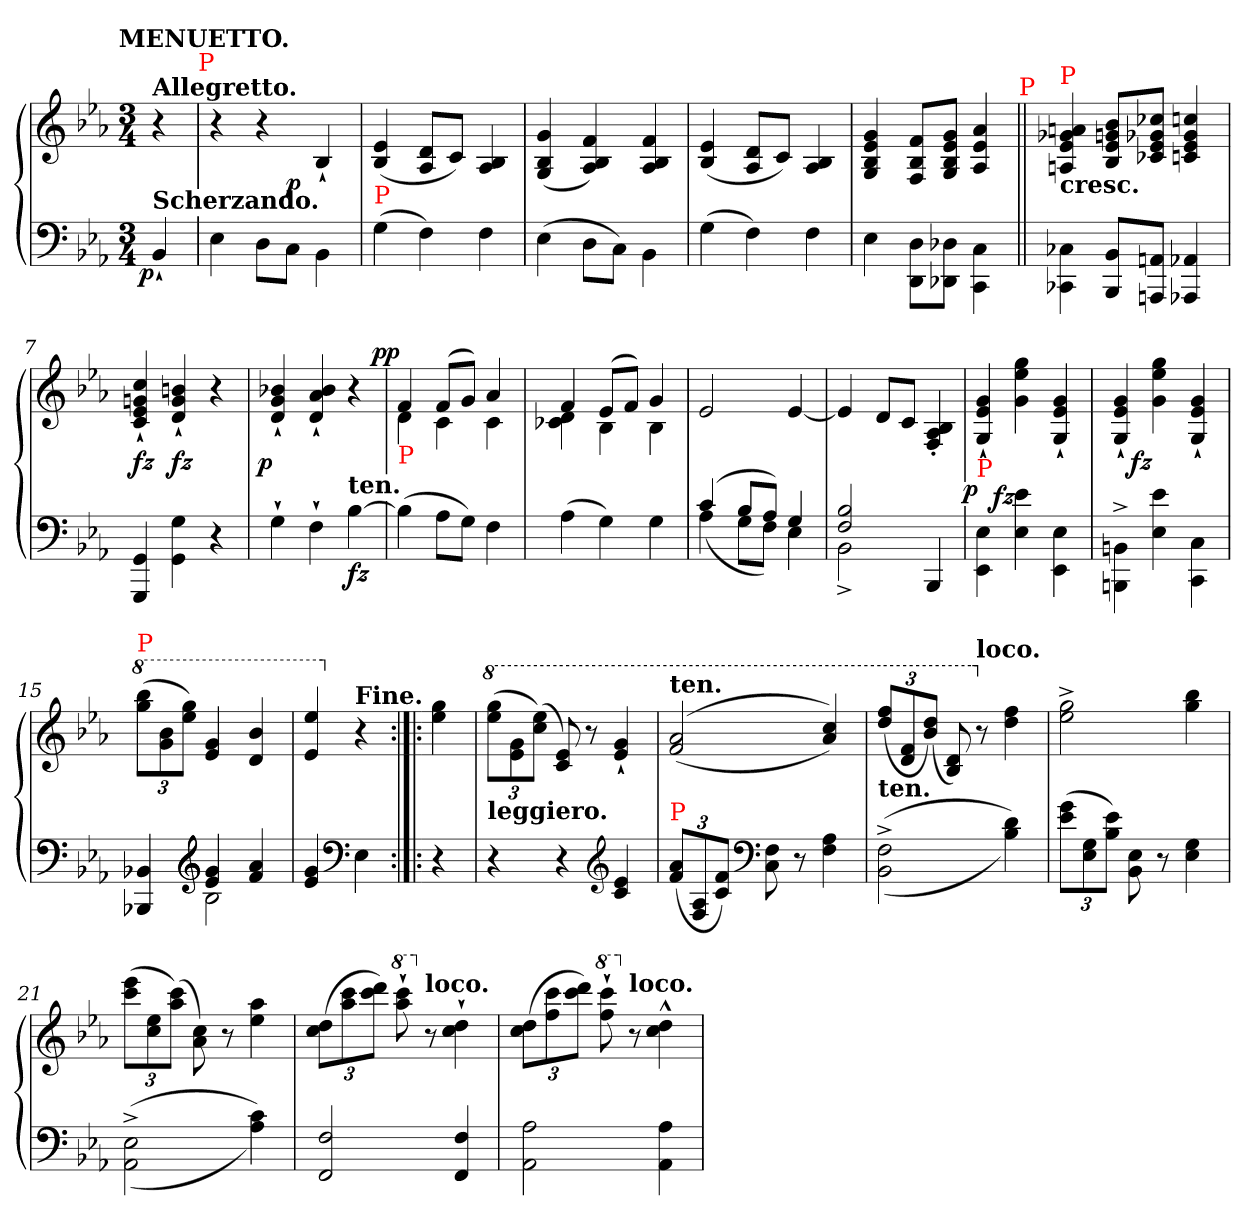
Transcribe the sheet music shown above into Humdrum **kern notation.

**kern	**kern	**dynam
*part1	*part1	*part1
*staff2	*staff1	*staff1/2
*clefF4	*clefG2	*
*k[b-e-a-]	*k[b-e-a-]	*
*c:	*c:	*
!!LO:TX:omd:t=MENUETTO.
*M3/4	*M3/4	*
=	=	=
!	!LO:TX:a:B:t=Allegretto.	!
!LO:TX:a:B:t=Scherzando.	!	!
!	!	!LO:DY:b=2:rj
4BB-`<	4r	p
!	!LO:TX:a:color=red:t=P	!
=1	=1	=1
*	*^	*
4E-	4r	4.ryy	.
8D\L	4r	.	.
8CJ	.	4.ryy	p
4BB-\	4B-`>/	.	.
=2	=2	=2	=2
!	!LO:TX:a:color=red:t=P	!	!
!LO:TX:a:color=red:t=P	!	!	!
*	*v	*v	*
(<4G\	(>4e-/ 4B-/	.
4F\)	8d/ 8A-/L	.
.	8cJ)	.
4F\	4B-/ 4A-/	.
=3	=3	=3
(<4E-\	(>4g/ 4B-/ 4G/	.
8D\L	4f/ 4B-/ 4A-/)	.
8C\J)	.	.
4BB-\	4f/ 4B-/ 4A-/	.
=4	=4	=4
(<4G\	(>4e-/ 4B-/	.
4F\)	8d/ 8A-/L	.
.	8cJ)	.
4F\	4B-/ 4A-/	.
=5	=5	=5
4E-\	4g/ 4e-/ 4B-/ 4G/	.
8D\ 8DD\L	8f/ 8B-/ 8F/L	.
8D-X\ 8DD-X\J	8g/ 8e-/ 8B-/ 8G/J	.
4C\ 4CC\	4a-/ 4e-/ 4A-/	.
!	!LO:TX:a:color=red:t=P	!
=6||	=6||	=6||
!	!LO:TX:c:B:t=cresc.	!
!	!LO:TX:a:color=red:t=P	!
4C-X\ 4CC-X\	4an/ 4g-X/ 4e-/ 4An/	.
8BB- 8BBB-L	8b- 8gn 8e- 8B-L	.
8AAn 8AAAnJ	8cc-X 8g-X 8e- 8c-XJ	.
4AA-X 4AAA-X	4ccn 4g- 4e- 4cn	.
=7	=7	=7
4GG 4GGG	4cc`> 4gn`> 4e-`> 4c`>	fz
4G\ 4GG\	4bn`> 4g`> 4d`>	fz
4r	4r	.
=8	=8	=8
!	!	!LO:DY:rj
4G`>	4b-X`< 4g`< 4d`<	p
4F`>	4b-`< 4a-`< 4d`<	.
!LO:TX:a:B:t=ten.	!	!
!	!	!LO:DY:b=2
[4B-	4r	fz
=9	=9	=9
*	*^	*
!	!LO:TX:b:color=red:t=P	!	!
!	!	!	!LO:DY:a:rj
(>4B-]	4f	4d	p p
8A-L	(<8fL	4c	.
8GJ)	8gJ)	.	.
4F	4a-	4c	.
=10	=10	=10	=10
(>4A-	4f	4d 4c-X	.
4G)	(<8e-L	4B-	.
.	8fJ)	.	.
4G	4g	4B-	.
*	*v	*v	*
=11	=11	=11
*^	*	*
(>4c	(<4A-	2e-	.
8B-L	8GL	.	.
8A-J)	8FJ)	.	.
4G	4E-	[4e-	.
=12	=12	=12	=12
2B- 2F	2BB-^<	4e-]	.
.	.	8dL	.
.	.	8cJ	.
4ryy	4BBB-	4B-'>/ 4A-'>/ 4F'>/	.
=13	=13	=13	=13
!	!	!LO:TX:b:color=red:t=P	!
!	!	!	!LO:DY:rj
*v	*v	*	*
4E-\ 4EE-\	4g`>/ 4e-`>/ 4G`>/	p
!	!	!LO:DY:rj
4e- 4E-	4gg 4ee- 4g	fz
4E-\ 4EE-\	4g`>/ 4e-`>/ 4G`>/	.
=14	=14	=14
4BBn^<\ 4BBBn^<\	4g`>/ 4e-`>/ 4G`>/	.
!	!	!LO:DY:rj
4e- 4E-	4gg 4ee- 4g	fz
4C\ 4CC\	4g`>/ 4e-`>/ 4G`>/	.
=15	=15	=15
*^	*	*
*	*	*8va	*
*	*	*Xbrackettup	*
!	!	!LO:TX:a:color=red:t=P	!
4BB-X 4BBB-X	4ryy	(>12bbb- 12gggL	.
.	.	12bb- 12gg	.
.	.	12ggg 12eee-J)	.
*clefG2	*	*	*
4g 4e-	2B-	4gg 4ee-	.
4a- 4f	.	4bb- 4dd	.
*v	*v	*	*
=16	=16	=16
4g 4e-	4eee- 4ee-	.
*clefF4	*	*
*	*X8va	*
!	!LO:TX:a:B:t=Fine.	!
4E-	4r	.
=:|!|:	=:|!|:	=:|!|:
4r	4gg 4ee-	.
=17	=17	=17
*	*8va	*
!	!LO:TX:b:B:t=leggiero.	!
4r	(>12ggg 12eee-L	.
.	12gg 12ee-	.
.	(>12eee- 12cccJ)	.
4r	8ee- 8cc)	.
.	8r	.
*clefG2	*	*
4e- 4c	4gg`< 4ee-`<	.
=18	=18	=18
*Xbrackettup	*	*
!	!LO:TX:a:B:t=ten.	!
!LO:TX:a:color=red:t=P	!	!
(<12a- 12fL	(<(<2aa- 2ff	.
12A- 12F	.	.
12f 12cJ)	.	.
*clefF4	*	*
8F 8C	.	.
8r	.	.
4A- 4F	4ccc/ 4aa-/))	.
=19	=19	=19
!LO:TX:a:B:t=ten.	!	!
(>(>2F^< 2BB-^<	(>12fff 12dddL	.
.	12ff 12dd	.
.	(>12ddd 12bb-J)	.
.	8dd 8b-)	.
*	*X8va	*
!	!LO:TX:a:B:t=loco.	!
.	8r	.
4d 4B-))	4ff 4dd	.
=20	=20	=20
(>12g 12e-L	2gg^> 2ee-^>	.
12G 12E-	.	.
12e- 12B-J)	.	.
8E-\ 8BB-\	.	.
8r	.	.
4G 4E-	4bb- 4gg	.
=21	=21	=21
(>(>2E-^<\ 2AA-^<\	(>12eee- 12cccL	.
.	12ee- 12cc	.
.	(>12ccc 12aa-J)	.
.	8cc 8a-)	.
.	8r	.
4c 4A-))	4aa- 4ee-	.
=22	=22	=22
2F 2FF	(12dd 12ccL	.
.	12ccc 12aa-	.
.	12ddd 12cccJ)	.
*	*8va	*
.	8cccc`> 8aaa-`>	.
*	*X8va	*
!	!LO:TX:a:B:t=loco.	!
.	8r	.
4F 4FF	4dd`> 4cc`>	.
=23	=23	=23
2A- 2AA-	(>12dd 12ccL	.
.	12ccc 12ff	.
.	12ddd 12cccJ)	.
*	*8va	*
.	8cccc`> 8fff`>	.
*	*X8va	*
!	!LO:TX:a:B:t=loco.	!
.	8r	.
4A- 4AA-	4dd^^> 4cc^^>	.
=	=	=
*-	*-	*-
